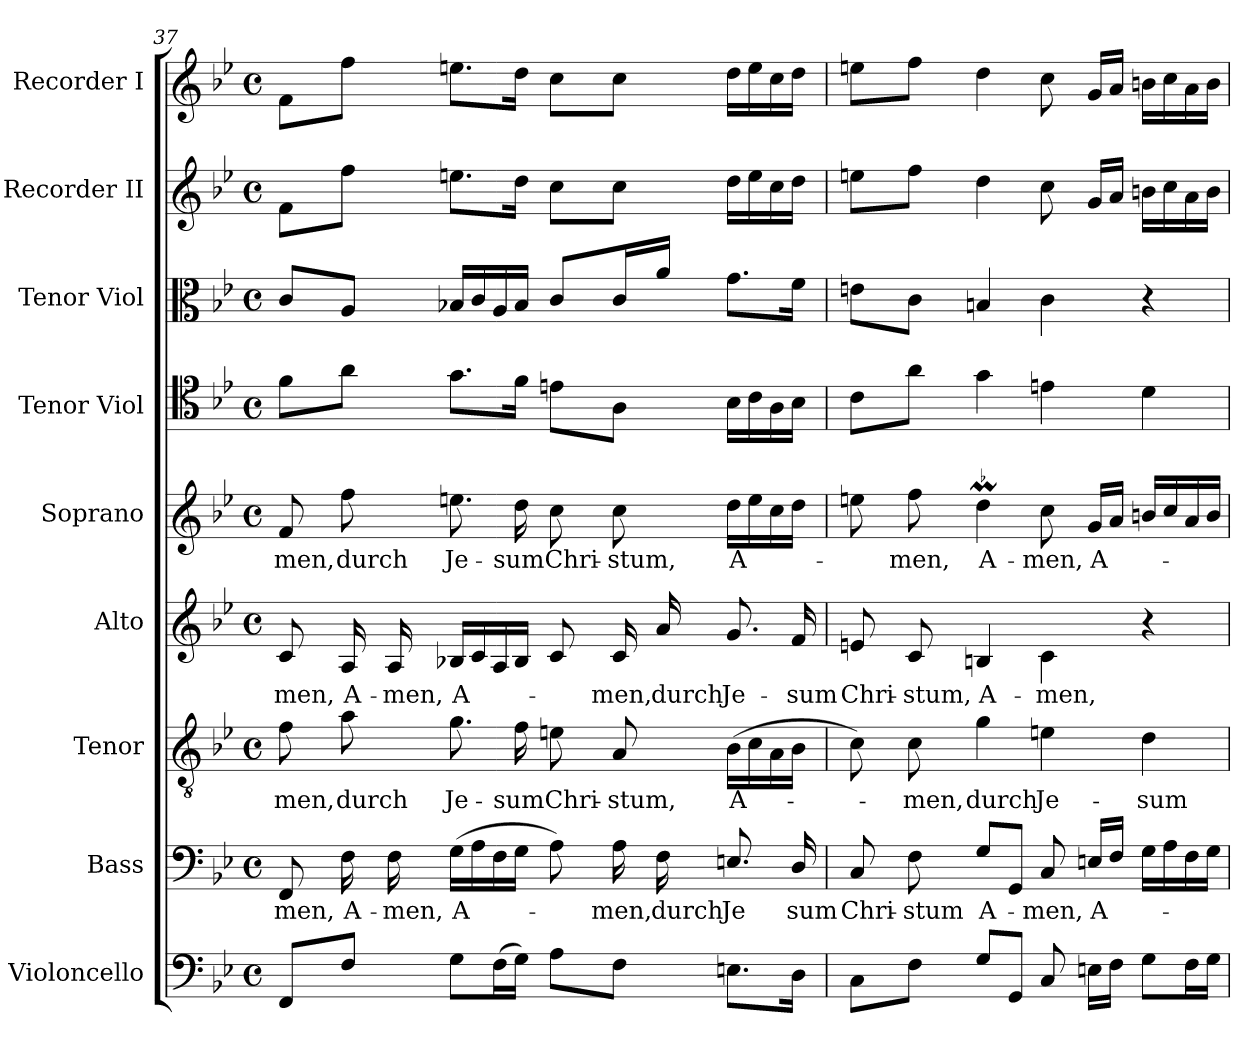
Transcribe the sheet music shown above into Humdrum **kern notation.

**kern	**kern	**text	**kern	**text	**kern	**text	**kern	**text	**kern	**kern	**kern	**kern
*part9	*part8	*part8	*part7	*part7	*part6	*part6	*part5	*part5	*part4	*part3	*part2	*part1
*staff9	*staff8	*staff8	*staff7	*staff7	*staff6	*staff6	*staff5	*staff5	*staff4	*staff3	*staff2	*staff1
*I"Violoncello	*I"Bass	*	*I"Tenor	*	*I"Alto	*	*I"Soprano	*	*I"Tenor Viol	*I"Tenor Viol	*I"Recorder II	*I"Recorder I
*clefF4	*clefF4	*	*clefGv2	*	*clefG2	*	*clefG2	*	*clefC4	*clefC3	*clefG2	*clefG2
*	*	*	*ITrd7c12	*	*	*	*	*	*	*	*	*
*k[b-e-]	*k[b-e-]	*	*k[b-e-]	*	*k[b-e-]	*	*k[b-e-]	*	*k[b-e-]	*k[b-e-]	*k[b-e-]	*k[b-e-]
*B-:	*B-:	*	*B-:	*	*B-:	*	*B-:	*	*B-:	*B-:	*B-:	*B-:
*M4/4	*M4/4	*	*M4/4	*	*M4/4	*	*M4/4	*	*M4/4	*M4/4	*M4/4	*M4/4
*met(c)	*met(c)	*	*met(c)	*	*met(c)	*	*met(c)	*	*met(c)	*met(c)	*met(c)	*met(c)
=37	=37	=37	=37	=37	=37	=37	=37	=37	=37	=37	=37	=37
!	!	!LO:LY:b:color=#000000	!	!	!	!	!	!	!	!	!	!
!	!	!	!	!LO:LY:b:color=#000000	!	!	!	!	!	!	!	!
!	!	!	!	!	!	!LO:LY:b:color=#000000	!	!	!	!	!	!
!	!	!	!	!	!	!	!	!LO:LY:b:color=#000000	!	!	!	!
8FFi/L	8FFi/	-men,	8Fi\	-men,	8ci/	-men,	8fi/	men,	8fi\L	8ci/L	8fi\L	8fi\L
!	!	!LO:LY:b:color=#000000	!	!	!	!	!	!	!	!	!	!
!	!	!	!	!LO:LY:b:color=#000000	!	!	!	!	!	!	!	!
!	!	!	!	!	!	!LO:LY:b:color=#000000	!	!	!	!	!	!
!	!	!	!	!	!	!	!	!LO:LY:b:color=#000000	!	!	!	!
8Fi/J	16Fi\	A-	8Ai\	durch	16Ai/	A-	8ffi\	durch	8ai\J	8Ai/J	8ffi\J	8ffi\J
!	!	!LO:LY:b:color=#000000	!	!	!	!	!	!	!	!	!	!
!	!	!	!	!	!	!LO:LY:b:color=#000000	!	!	!	!	!	!
.	16Fi\	-men,	.	.	16Ai/	-men,	.	.	.	.	.	.
!	!	!LO:LY:b:color=#000000	!	!	!	!	!	!	!	!	!	!
!	!	!	!	!LO:LY:b:color=#000000	!	!	!	!	!	!	!	!
!	!	!	!	!	!	!LO:LY:b:color=#000000	!	!	!	!	!	!
!	!	!	!	!	!	!	!	!LO:LY:b:color=#000000	!	!	!	!
8Gi\L	(16Gi\LL	A-	8.Gi\	Je-	16B-Xi/LL	A-	8.eeni\	Je-	8.gi\L	16B-Xi/LL	8.eeni\L	8.eeni\L
.	16Ai\	.	.	.	16ci/	.	.	.	.	16ci/	.	.
(16Fi\L	16Fi\	.	.	.	16Ai/	.	.	.	.	16Ai/	.	.
!	!	!	!	!LO:LY:b:color=#000000	!	!	!	!	!	!	!	!
!	!	!	!	!	!	!	!	!LO:LY:b:color=#000000	!	!	!	!
16Gi\JJ)	16Gi\JJ	.	16Fi\	-sum	16B-i/JJ	.	16ddi\	-sum	16fi\Jk	16B-i/JJ	16ddi\Jk	16ddi\Jk
!	!	!	!	!LO:LY:b:color=#000000	!	!	!	!	!	!	!	!
!	!	!	!	!	!	!	!	!LO:LY:b:color=#000000	!	!	!	!
8Ai\L	8Ai\)	.	8Eni\	Chri-	8ci/	.	8cci\	Chri-	8eni\L	8ci/L	8cci\L	8cci\L
!	!	!LO:LY:b:color=#000000	!	!	!	!	!	!	!	!	!	!
!	!	!	!	!LO:LY:b:color=#000000	!	!	!	!	!	!	!	!
!	!	!	!	!	!	!LO:LY:b:color=#000000	!	!	!	!	!	!
!	!	!	!	!	!	!	!	!LO:LY:b:color=#000000	!	!	!	!
8Fi\J	16Ai\	-men,	8AAi/	-stum,	16ci/	-men,	8cci\	-stum,	8Ai\J	16ci/L	8cci\J	8cci\J
!	!	!LO:LY:b:color=#000000	!	!	!	!	!	!	!	!	!	!
!	!	!	!	!	!	!LO:LY:b:color=#000000	!	!	!	!	!	!
.	16Fi\	durch	.	.	16ai/	durch	.	.	.	16ai/JJ	.	.
!	!	!LO:LY:b:color=#000000	!	!	!	!	!	!	!	!	!	!
!	!	!	!	!LO:LY:b:color=#000000	!	!	!	!	!	!	!	!
!	!	!	!	!	!	!LO:LY:b:color=#000000	!	!	!	!	!	!
!	!	!	!	!	!	!	!	!LO:LY:b:color=#000000	!	!	!	!
8.Eni\L	8.Eni/	Je	(16BB-i\LL	A-	8.gi/	Je-	16ddi\LL	A-	16B-i\LL	8.gi\L	16ddi\LL	16ddi\LL
.	.	.	16Ci\	.	.	.	16eei\	.	16ci\	.	16eei\	16eei\
.	.	.	16AAi\	.	.	.	16cci\	.	16Ai\	.	16cci\	16cci\
!	!	!LO:LY:b:color=#000000	!	!	!	!	!	!	!	!	!	!
!	!	!	!	!	!	!LO:LY:b:color=#000000	!	!	!	!	!	!
16Di\Jk	16Di/	sum	16BB-i\JJ	.	16fi/	-sum	16ddi\JJ	.	16B-i\JJ	16fi\Jk	16ddi\JJ	16ddi\JJ
!!LO:LB:g=z
=38	=38	=38	=38	=38	=38	=38	=38	=38	=38	=38	=38	=38
!	!	!LO:LY:b:color=#000000	!	!	!	!	!	!	!	!	!	!
!	!	!	!	!	!	!LO:LY:b:color=#000000	!	!	!	!	!	!
8Ci\L	8Ci/	Chri-	8Ci\)	.	8eni/	Chri-	8eeni\	.	8ci\L	8eni\L	8eeni\L	8eeni\L
!	!	!LO:LY:b:color=#000000	!	!	!	!	!	!	!	!	!	!
!	!	!	!	!LO:LY:b:color=#000000	!	!	!	!	!	!	!	!
!	!	!	!	!	!	!LO:LY:b:color=#000000	!	!	!	!	!	!
!	!	!	!	!	!	!	!	!LO:LY:b:color=#000000	!	!	!	!
8Fi\J	8Fi\	-stum	8Ci\	-men,	8ci/	-stum,	8ffi\	-men,	8ai\J	8ci\J	8ffi\J	8ffi\J
!	!	!LO:LY:b:color=#000000	!	!	!	!	!	!	!	!	!	!
!	!	!	!	!LO:LY:b:color=#000000	!	!	!	!	!	!	!	!
!	!	!	!	!	!	!LO:LY:b:color=#000000	!	!	!	!	!	!
!	!	!	!	!	!	!	!	!LO:LY:b:color=#000000	!	!	!	!
8Gi/L	8Gi/L	A-	4Gi\	durch	4Bni/	A-	4ddmi\	A-	4gi\	4Bni/	4ddi\	4ddi\
8GGi/J	8GGi/J	.	.	.	.	.	.	.	.	.	.	.
!	!	!LO:LY:b:color=#000000	!	!	!	!	!	!	!	!	!	!
!	!	!	!	!LO:LY:b:color=#000000	!	!	!	!	!	!	!	!
!	!	!	!	!	!	!LO:LY:b:color=#000000	!	!	!	!	!	!
!	!	!	!	!	!	!	!	!LO:LY:b:color=#000000	!	!	!	!
8Ci/	8Ci/	-men,	4Eni\	Je-	4ci\	-men,	8cci\	-men,	4eni\	4ci\	8cci\	8cci\
!	!	!LO:LY:b:color=#000000	!	!	!	!	!	!	!	!	!	!
!	!	!	!	!	!	!	!	!LO:LY:b:color=#000000	!	!	!	!
16Eni\LL	16Eni/LL	A-	.	.	.	.	16gi/LL	A-	.	.	16gi/LL	16gi/LL
16Fi\JJ	16Fi/JJ	.	.	.	.	.	16ai/JJ	.	.	.	16ai/JJ	16ai/JJ
!	!	!	!	!LO:LY:b:color=#000000	!	!	!	!	!	!	!	!
8Gi\L	16Gi\LL	.	4Di\	-sum	4r	.	16bni/LL	.	4di\	4r	16bni\LL	16bni\LL
.	16Ai\	.	.	.	.	.	16cci/	.	.	.	16cci\	16cci\
16Fi\L	16Fi\	.	.	.	.	.	16ai/	.	.	.	16ai\	16ai\
16Gi\JJ	16Gi\JJ	.	.	.	.	.	16bi/JJ	.	.	.	16bi\JJ	16bi\JJ
=	=	=	=	=	=	=	=	=	=	=	=	=
*-	*-	*-	*-	*-	*-	*-	*-	*-	*-	*-	*-	*-
